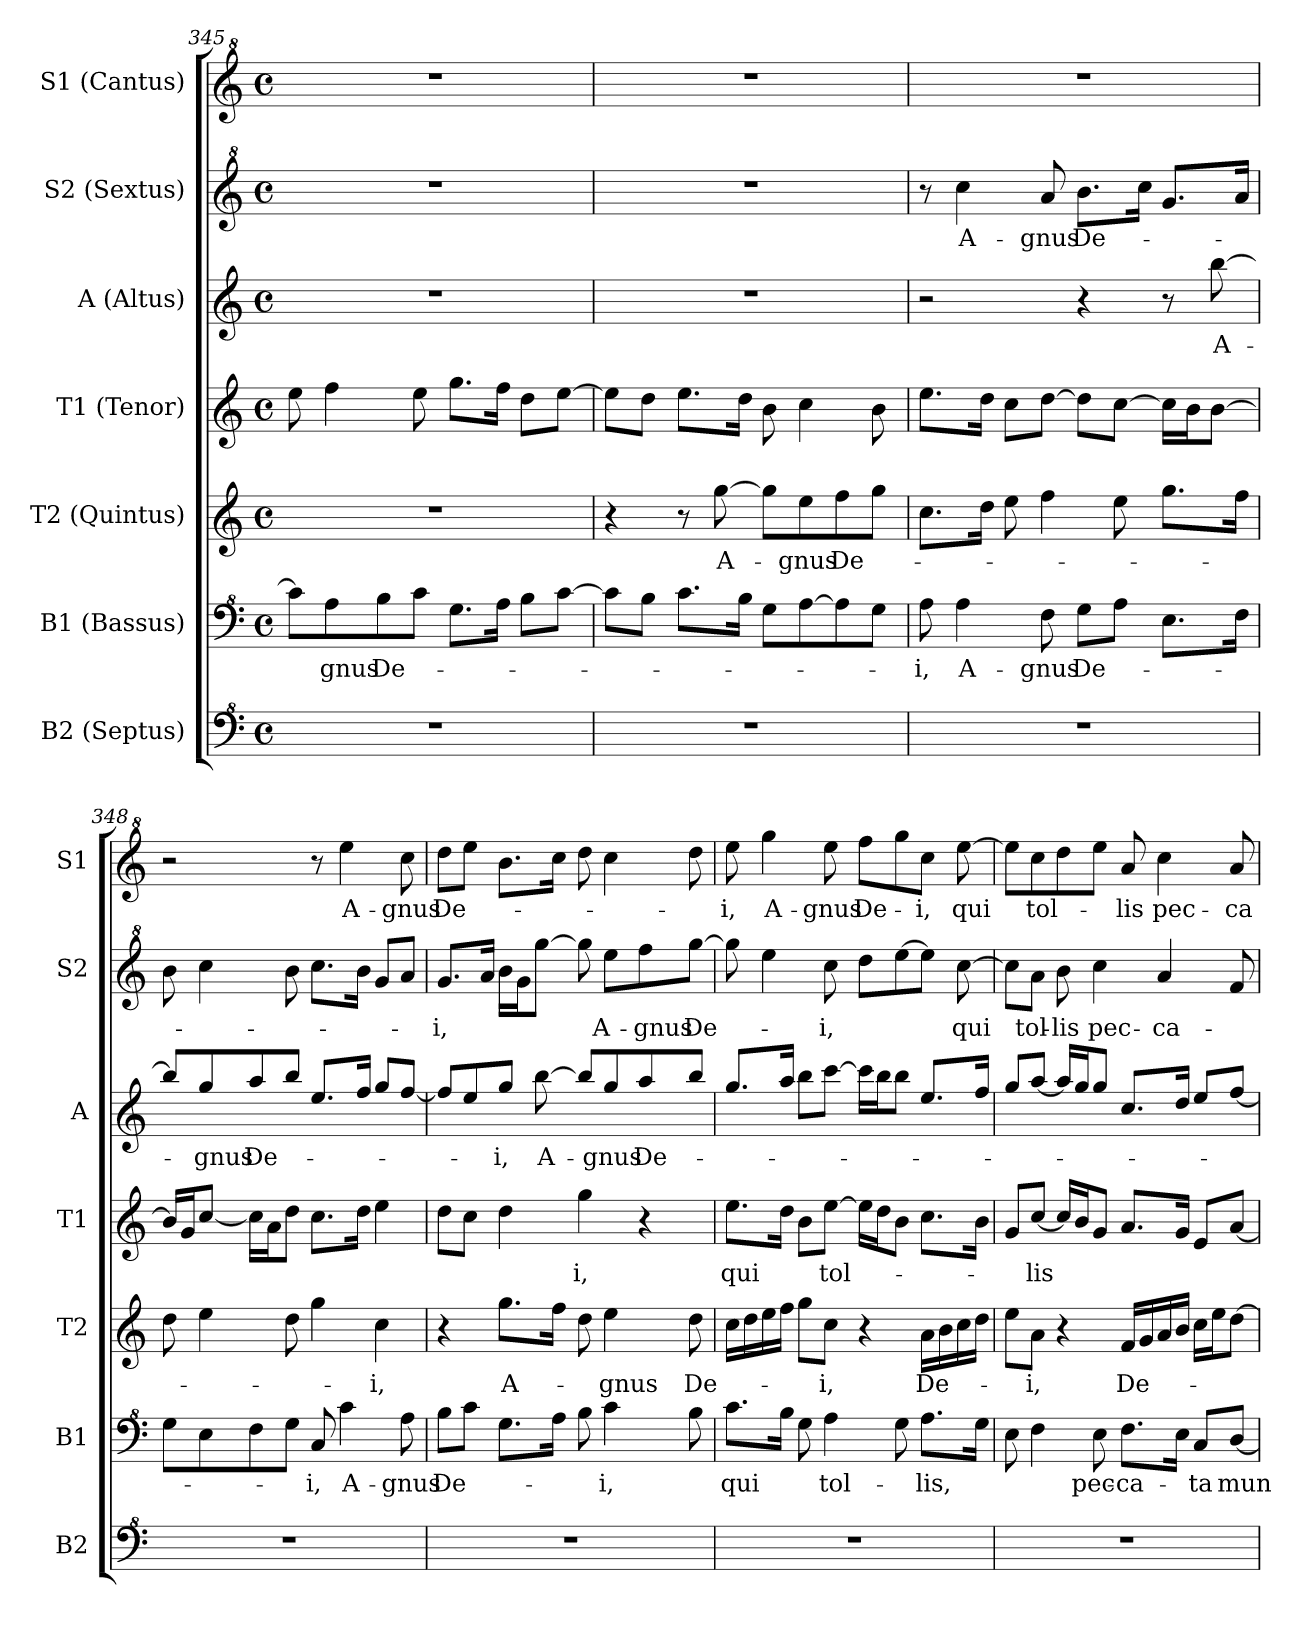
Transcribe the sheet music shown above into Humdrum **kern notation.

**kern	**kern	**text	**kern	**text	**kern	**text	**kern	**text	**kern	**text	**kern	**text
*part7	*part6	*part6	*part5	*part5	*part4	*part4	*part3	*part3	*part2	*part2	*part1	*part1
*staff7	*staff6	*staff6	*staff5	*staff5	*staff4	*staff4	*staff3	*staff3	*staff2	*staff2	*staff1	*staff1
*I"B2 (Septus)	*I"B1 (Bassus)	*	*I"T2 (Quintus)	*	*I"T1 (Tenor)	*	*I"A (Altus)	*	*I"S2 (Sextus)	*	*I"S1 (Cantus)	*
*I'B2	*I'B1	*	*I'T2	*	*I'T1	*	*I'A	*	*I'S2	*	*I'S1	*
*clefF^4	*clefF^4	*	*clefG2	*	*clefG2	*	*clefG2	*	*clefG^2	*	*clefG^2	*
*k[]	*k[]	*	*k[]	*	*k[]	*	*k[]	*	*k[]	*	*k[]	*
*M4/4	*M4/4	*	*M4/4	*	*M4/4	*	*M4/4	*	*M4/4	*	*M4/4	*
*met(c)	*met(c)	*	*met(c)	*	*met(c)	*	*met(c)	*	*met(c)	*	*met(c)	*
=345	=345	=345	=345	=345	=345	=345	=345	=345	=345	=345	=345	=345
1r	8cc\L]	.	1r	.	8ee\	.	1r	.	1r	.	1r	.
!	!	!LO:LY:b	!	!	!	!	!	!	!	!	!	!
.	8a\	-gnus	.	.	4ff\	.	.	.	.	.	.	.
!	!	!LO:LY:b	!	!	!	!	!	!	!	!	!	!
.	8b\	De-	.	.	.	.	.	.	.	.	.	.
.	8cc\J	.	.	.	8ee\	.	.	.	.	.	.	.
.	8.g\L	.	.	.	8.gg\L	.	.	.	.	.	.	.
.	16a\Jk	.	.	.	16ff\Jk	.	.	.	.	.	.	.
.	8b\L	.	.	.	8dd\L	.	.	.	.	.	.	.
.	[8cc\J	.	.	.	[8ee\J	.	.	.	.	.	.	.
!!LO:PB:g=z
=346	=346	=346	=346	=346	=346	=346	=346	=346	=346	=346	=346	=346
1r	8cc\L]	.	4r	.	8ee\L]	.	1r	.	1r	.	1r	.
.	8b\J	.	.	.	8dd\J	.	.	.	.	.	.	.
.	8.cc\L	.	8r	.	8.ee\L	.	.	.	.	.	.	.
!	!	!	!	!LO:LY:b	!	!	!	!	!	!	!	!
.	.	.	[8gg\	A-	.	.	.	.	.	.	.	.
.	16b\Jk	.	.	.	16dd\Jk	.	.	.	.	.	.	.
.	8g\L	.	8gg\L]	.	8b\	.	.	.	.	.	.	.
!	!	!	!	!LO:LY:b	!	!	!	!	!	!	!	!
.	[8a\	.	8ee\	-gnus	4cc\	.	.	.	.	.	.	.
!	!	!	!	!LO:LY:b	!	!	!	!	!	!	!	!
.	8a\]	.	8ff\	De-	.	.	.	.	.	.	.	.
.	8g\J	.	8gg\J	.	8b\	.	.	.	.	.	.	.
=347	=347	=347	=347	=347	=347	=347	=347	=347	=347	=347	=347	=347
!	!	!LO:LY:b	!	!	!	!	!	!	!	!	!	!
1r	8a\	-i,	8.cc\L	.	8.ee\L	.	2r	.	8r	.	1r	.
!	!	!LO:LY:b	!	!	!	!	!	!	!	!LO:LY:b	!	!
.	4a\	A-	.	.	.	.	.	.	4ccc\	A-	.	.
.	.	.	16dd\Jk	.	16dd\Jk	.	.	.	.	.	.	.
.	.	.	8ee\	.	8cc\L	.	.	.	.	.	.	.
!	!	!LO:LY:b	!	!	!	!	!	!	!	!LO:LY:b	!	!
.	8f\	-gnus	4ff\	.	[8dd\J	.	.	.	8aa/	-gnus	.	.
!	!	!LO:LY:b	!	!	!	!	!	!	!	!LO:LY:b	!	!
.	8g\L	De-	.	.	8dd\L]	.	4r	.	8.bb\L	De-	.	.
.	8a\J	.	8ee\	.	[8cc\J	.	.	.	.	.	.	.
.	.	.	.	.	.	.	.	.	16ccc\Jk	.	.	.
.	8.e\L	.	8.gg\L	.	16cc\LL]	.	8r	.	8.gg/L	.	.	.
.	.	.	.	.	16b\J	.	.	.	.	.	.	.
!	!	!	!	!	!	!	!	!LO:LY:b	!	!	!	!
.	.	.	.	.	[8b\J	.	[8bb\	A-	.	.	.	.
.	16f\Jk	.	16ff\Jk	.	.	.	.	.	16aa/Jk	.	.	.
=348	=348	=348	=348	=348	=348	=348	=348	=348	=348	=348	=348	=348
1r	8g\L	.	8dd\	.	16b/LL]	.	8bb/L]	.	8bb\	.	2r	.
.	.	.	.	.	16g/J	.	.	.	.	.	.	.
!	!	!	!	!	!	!	!	!LO:LY:b	!	!	!	!
.	8e\	.	4ee\	.	[8cc/J	.	8gg/	-gnus	4ccc\	.	.	.
!	!	!	!	!	!	!	!	!LO:LY:b	!	!	!	!
.	8f\	.	.	.	16cc\LL]	.	8aa/	De-	.	.	.	.
.	.	.	.	.	16a\J	.	.	.	.	.	.	.
.	8g\J	.	8dd\	.	8dd\J	.	8bb/J	.	8bb\	.	.	.
!	!	!LO:LY:b	!	!	!	!	!	!	!	!	!	!
.	8c/	-i,	4gg\	.	8.cc\L	.	8.ee/L	.	8.ccc\L	.	8r	.
!	!	!LO:LY:b	!	!	!	!	!	!	!	!	!	!LO:LY:b
.	4cc\	A-	.	.	.	.	.	.	.	.	4eee\	A-
.	.	.	.	.	16dd\Jk	.	16ff/Jk	.	16bb\Jk	.	.	.
!	!	!	!	!LO:LY:b	!	!	!	!	!	!	!	!
.	.	.	4cc\	-i,	4ee\	.	8gg/L	.	8gg/L	.	.	.
!	!	!LO:LY:b	!	!	!	!	!	!	!	!	!	!LO:LY:b
.	8a\	-gnus	.	.	.	.	[8ff/J	.	8aa/J	.	8ccc\	-gnus
=349	=349	=349	=349	=349	=349	=349	=349	=349	=349	=349	=349	=349
!	!	!LO:LY:b	!	!	!	!	!	!	!	!LO:LY:b	!	!LO:LY:b
1r	8b\L	De-	4r	.	8dd\L	.	8ff/L]	.	8.gg/L	-i,	8ddd\L	De-
.	8cc\J	.	.	.	8cc\J	.	8ee/	.	.	.	8eee\J	.
.	.	.	.	.	.	.	.	.	16aa/Jk	.	.	.
!	!	!	!	!LO:LY:b	!	!	!	!LO:LY:b	!	!	!	!
.	8.g\L	.	8.gg\L	A-	4dd\	.	8gg/J	-i,	16bb\LL	.	8.bb\L	.
.	.	.	.	.	.	.	.	.	16gg\J	.	.	.
!	!	!	!	!	!	!	!	!LO:LY:b	!	!	!	!
.	.	.	.	.	.	.	[8bb\	A-	[8ggg\J	.	.	.
.	16a\Jk	.	16ff\Jk	.	.	.	.	.	.	.	16ccc\Jk	.
!	!	!	!	!	!	!LO:LY:b	!	!	!	!	!	!
.	8b\	.	8dd\	.	4gg\	-i,	8bb/L]	.	8ggg\]	.	8ddd\	.
!	!	!LO:LY:b	!	!LO:LY:b	!	!	!	!LO:LY:b	!	!LO:LY:b	!	!
.	4cc\	-i,	4ee\	-gnus	.	.	8gg/	-gnus	8eee\L	A-	4ccc\	.
!	!	!	!	!	!	!	!	!LO:LY:b	!	!LO:LY:b	!	!
.	.	.	.	.	4r	.	8aa/	De-	8fff\	-gnus	.	.
!	!	!	!	!LO:LY:b	!	!	!	!	!	!LO:LY:b	!	!
.	8b\	.	8dd\	De-	.	.	8bb/J	.	[8ggg\J	De-	8ddd\	.
=350	=350	=350	=350	=350	=350	=350	=350	=350	=350	=350	=350	=350
!	!	!LO:LY:b	!	!	!	!LO:LY:b	!	!	!	!	!	!LO:LY:b
1r	8.cc\L	qui	16cc\LL	.	8.ee\L	qui	8.gg/L	.	8ggg\]	.	8eee\	-i,
.	.	.	16dd\	.	.	.	.	.	.	.	.	.
!	!	!	!	!	!	!	!	!	!	!	!	!LO:LY:b
.	.	.	16ee\	.	.	.	.	.	4eee\	.	4ggg\	A-
.	16b\Jk	.	16ff\JJ	.	16dd\Jk	.	16aa/Jk	.	.	.	.	.
.	8g\	.	8gg\L	.	8b\L	.	8bb\L	.	.	.	.	.
!	!	!LO:LY:b	!	!LO:LY:b	!	!LO:LY:b	!	!	!	!LO:LY:b	!	!LO:LY:b
.	4a\	tol-	8cc\J	-i,	[8ee\J	tol-	[8ccc\J	.	8ccc\	-i,	8eee\	-gnus
!	!	!	!	!	!	!	!	!	!	!	!	!LO:LY:b
.	.	.	4r	.	16ee\LL]	.	16ccc\LL]	.	8ddd\L	.	8fff\L	De-
.	.	.	.	.	16dd\J	.	16bb\J	.	.	.	.	.
.	8g\	.	.	.	8b\J	.	8bb\J	.	[8eee\	.	8ggg\	.
!	!	!LO:LY:b	!	!LO:LY:b	!	!	!	!	!	!	!	!LO:LY:b
.	8.a\L	-lis,	16a\LL	De-	8.cc\L	.	8.ee/L	.	8eee\J]	.	8ccc\J	-i,
.	.	.	16b\	.	.	.	.	.	.	.	.	.
!	!	!	!	!	!	!	!	!	!	!LO:LY:b	!	!LO:LY:b
.	.	.	16cc\	.	.	.	.	.	[8ccc\	qui	[8eee\	qui
.	16g\Jk	.	16dd\JJ	.	16b\Jk	.	16ff/Jk	.	.	.	.	.
!!LO:LB:g=z
=351	=351	=351	=351	=351	=351	=351	=351	=351	=351	=351	=351	=351
1r	8e\	.	8ee\L	.	8g/L	.	8gg/L	.	8ccc\L]	.	8eee\L]	.
!	!	!	!	!LO:LY:b	!	!LO:LY:b	!	!	!	!LO:LY:b	!	!LO:LY:b
.	4f\	.	8a\J	-i,	[8cc/J	-lis	[8aa/J	.	8aa\J	tol-	8ccc\	tol-
!	!	!	!	!	!	!	!	!	!	!LO:LY:b	!	!
.	.	.	4r	.	16cc/LL]	.	16aa/LL]	.	8bb\	-lis	8ddd\	.
.	.	.	.	.	16b/J	.	16gg/J	.	.	.	.	.
!	!	!LO:LY:b	!	!	!	!	!	!	!	!LO:LY:b	!	!
.	8e\	pec-	.	.	8g/J	.	8gg/J	.	4ccc\	pec-	8eee\J	.
!	!	!LO:LY:b	!	!LO:LY:b	!	!	!	!	!	!	!	!LO:LY:b
.	8.f\L	-ca-	16f/LL	De-	8.a/L	.	8.cc/L	.	.	.	8aa/	-lis
.	.	.	16g/	.	.	.	.	.	.	.	.	.
!	!	!	!	!	!	!	!	!	!	!LO:LY:b	!	!LO:LY:b
.	.	.	16a/	.	.	.	.	.	4aa/	-ca-	4ccc\	pec-
.	16e\Jk	.	16b/JJ	.	16g/Jk	.	16dd/Jk	.	.	.	.	.
!	!	!LO:LY:b	!	!	!	!	!	!	!	!	!	!
.	8c/L	-ta	16cc\LL	.	8e/L	.	8ee/L	.	.	.	.	.
.	.	.	16ee\J	.	.	.	.	.	.	.	.	.
!	!	!LO:LY:b	!	!	!	!	!	!	!	!	!	!LO:LY:b
.	[8d/J	mun-	[8dd\J	.	[8a/J	.	[8ff/J	.	8ff/	.	8aa/	-ca-
=	=	=	=	=	=	=	=	=	=	=	=	=
*-	*-	*-	*-	*-	*-	*-	*-	*-	*-	*-	*-	*-
